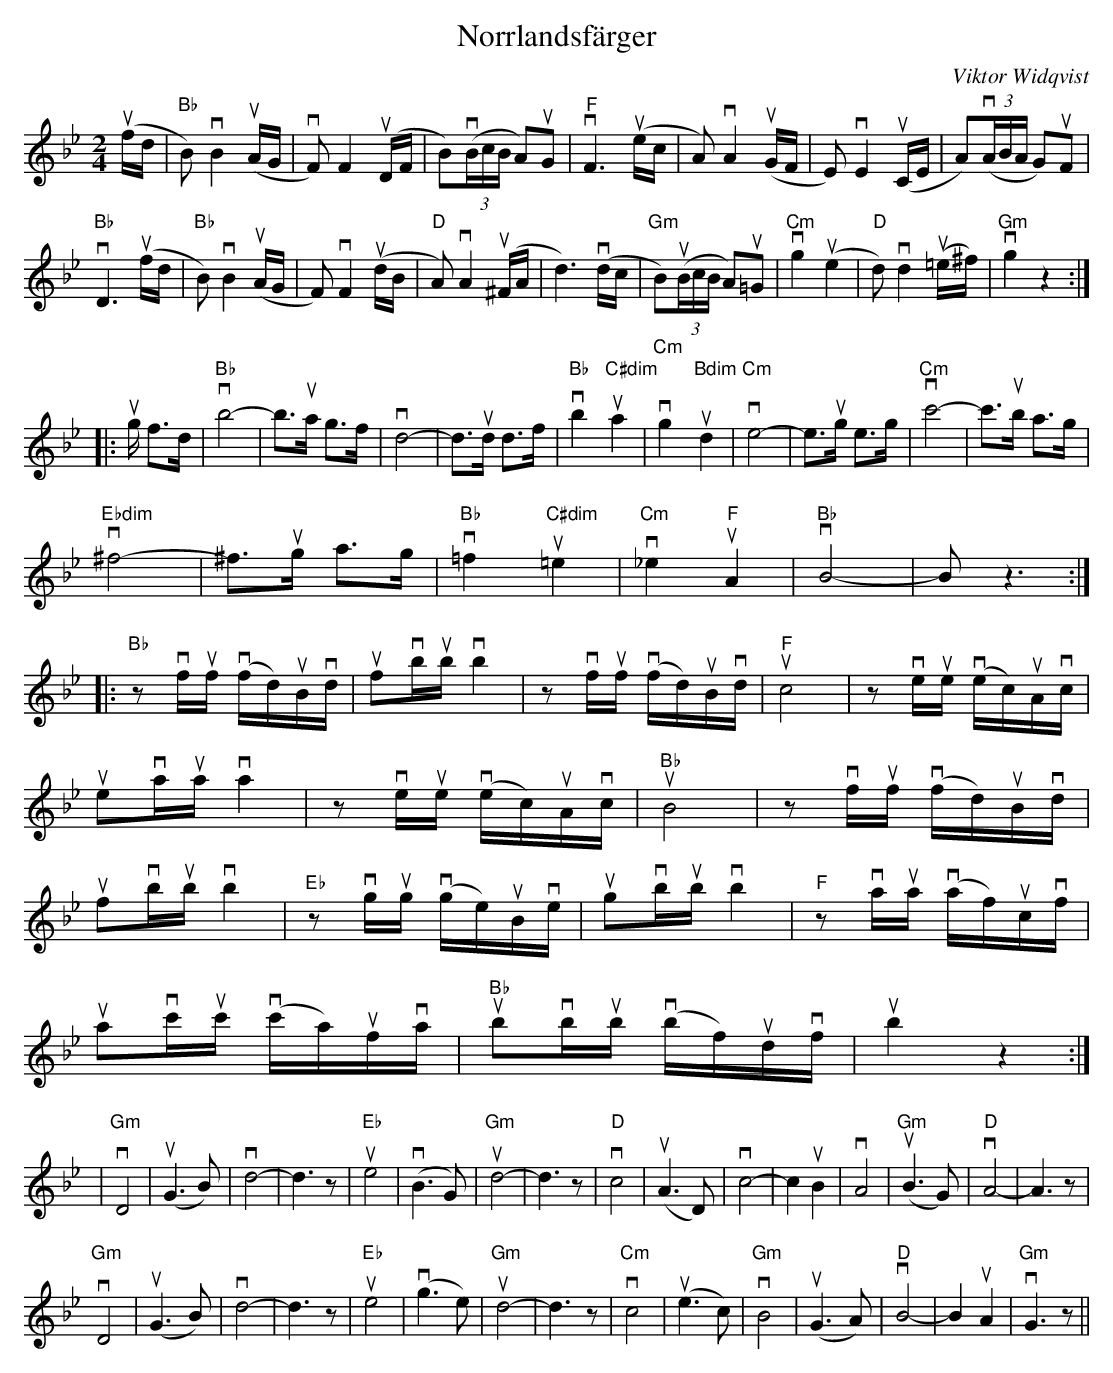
X:1
T:Norrlandsfärger
M:2/4
C:Viktor Widqvist
L:1/8
K:Bb
u(f/d/ |"Bb" B)vB2u(A/G/ | vF)F2u(D/F/ | B)(v(3B/c/B/ A)uG | "F"vF3u(e/c/ | A)vA2u(G/F/ | E)vE2u(C/E/ | A)(v(3A/B/A/ G)uF |
"Bb" vD3u(f/d/ | "Bb" B)vB2 u(A/G/ | F)vF2u(d/B/ | "D"A)vA2u(^F/A/ | d3)v(d/c/ | "Gm"B)(u(3B/c/B/ A)u=G | "Cm"vg2 (u'e2 | "D"d)vd2u(=e/^f/) | "Gm"vg2z2 :|
|:ug/ f>d | "Bb"vb4- |b3/ua/ g>f | vd4- |d3/ud/ d>f | "Bb"vb2 "C#dim"ua2 | "Cm"vg2 "Bdim"ud2 | "Cm"ve4- |e3/ug/ e>g |"Cm" vc'4- | c'3/ub/ a>g |
"Ebdim"v^f4- |^f3/ug/ a>g | "Bb"v=f2 "C#dim"u=e2 | "Cm"v_e2 "F"uA2 | "Bb"vB4- | B z3 :|
|:"Bb"zvf/2uf/2 (vf/2d/)2uB/2vd/2 | ufvb/2ub/2 vb2 |zvf/2uf/2 (vf/2d/2)uB/2vd/2 | "F"uc4 |zve/2ue/2 (ve/2c/2)uA/2vc/2 |
ueva/2ua/2 va2 |zve/2ue/2 (ve/2c/2)uA/2vc/2 | "Bb"uB4 |zvf/2uf/2 v(f/2d/2)uB/2vd/2 |
ufvb/2ub/2 vb2 |"Eb"zvg/2ug/2 (vg/2e/2)uB/2ve/2 | ugvb/2ub/2 vb2 |"F"zva/2ua/2 (va/2f/2)uc/2vf/2 |
uavc'/2uc'/2 (vc'/2a/2)uf/2va/2 | "Bb"ubvb/2ub/2 v(b/2f/2)ud/2vf/2 | ub2z2 :|
K:Gm
|"Gm" vD4 | u(G2>B2) | vd4- |d3z| "Eb"ue4 | v(B2>G2) | "Gm"ud4- |d3z| "D"vc4 | u(A2>D2) | vc4- | c2 uB2 | vA4 | "Gm"u(B2>G2) | "D" vA4- | A3z|
"Gm"vD4 | u(G2>B2) | vd4- |d3z| "Eb"ue4 | v(g2>e2) | "Gm"ud4- |d3z|  "Cm"vc4 | u(e2>c2) | "Gm"vB4 | u(G2>A2) | "D"vB4- | B2 uA2 | "Gm"vG3z ||
